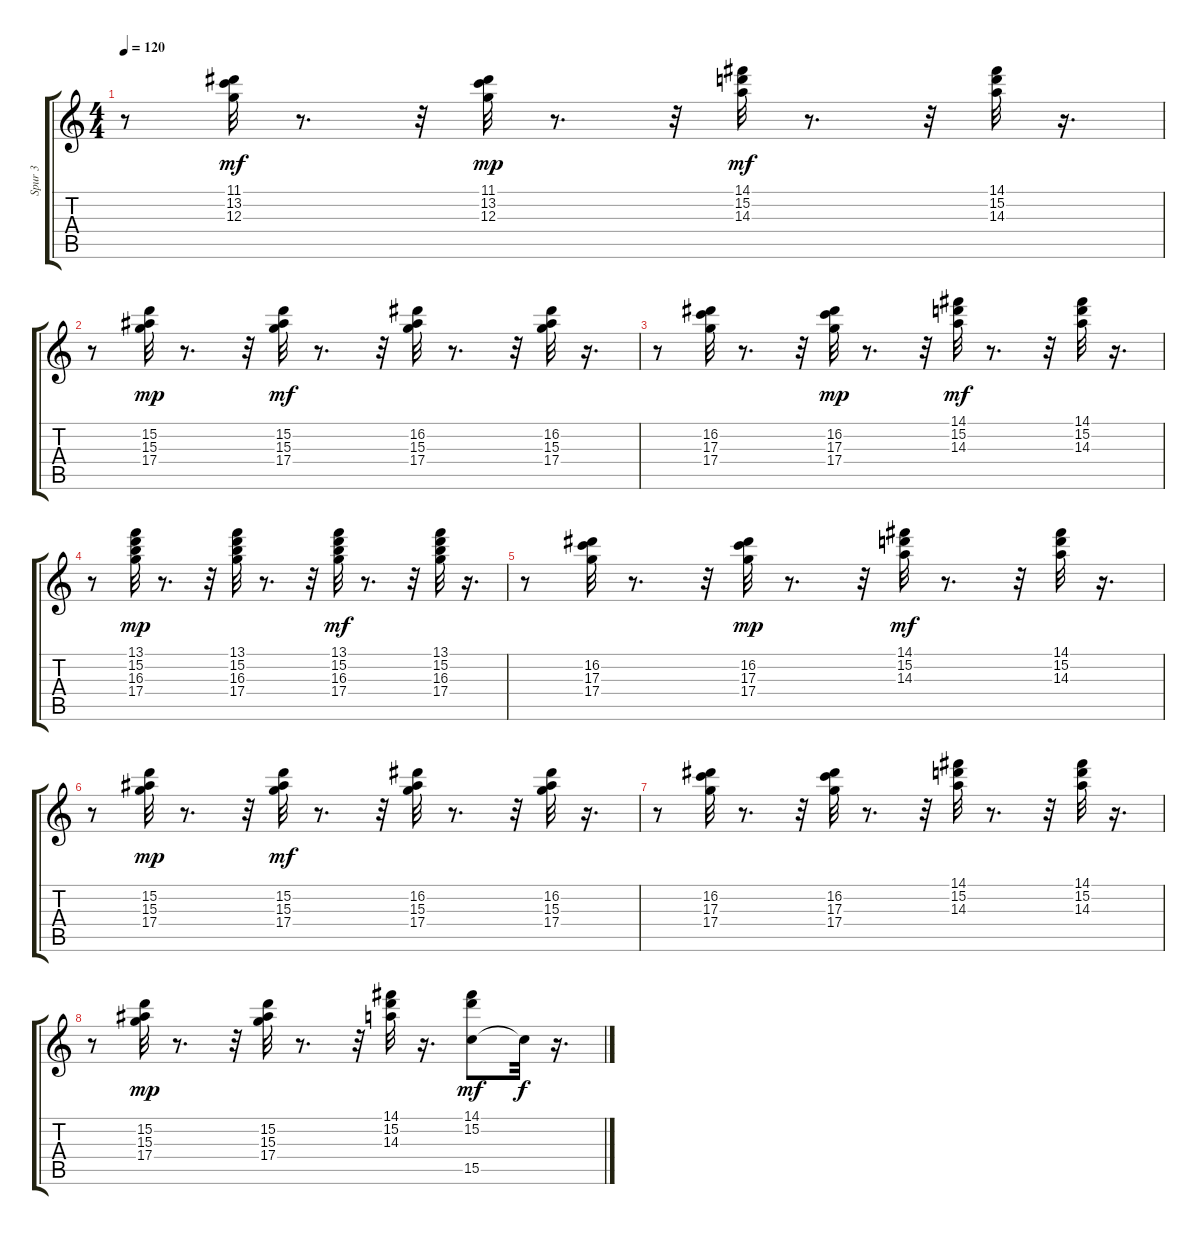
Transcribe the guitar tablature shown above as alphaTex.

\track ("Spur 3" "Spur 3") {instrument acousticguitarsteel}
\staff {score tabs}
\tuning (E4 B3 G3 D3 A2 E2) {hide}
\ts (4 4)
\tempo 120
\clef g2
\ks c
r.8{dy ff} (11.1 13.2 12.3).32{dy mf} r.8{d} r.32 (11.1 13.2 12.3).32{dy mp} r.8{d} r.32 (14.1 15.2 14.3).32{dy mf} r.8{d} r.32 (14.1 15.2 14.3).32 r.16{d} |
r.8 (15.2 15.3 17.4).32{dy mp} r.8{d} r.32 (15.2 15.3 17.4).32{dy mf} r.8{d} r.32 (16.2 15.3 17.4).32 r.8{d} r.32 (16.2 15.3 17.4).32 r.16{d} |
r.8 (16.2 17.3 17.4).32 r.8{d} r.32 (16.2 17.3 17.4).32{dy mp} r.8{d} r.32 (14.1 15.2 14.3).32{dy mf} r.8{d} r.32 (14.1 15.2 14.3).32 r.16{d} |
r.8 (13.1 15.2 16.3 17.4).32{dy mp} r.8{d} r.32 (13.1 15.2 16.3 17.4).32 r.8{d} r.32 (13.1 15.2 16.3 17.4).32{dy mf} r.8{d} r.32 (13.1 15.2 16.3 17.4).32 r.16{d} |
r.8 (16.2 17.3 17.4).32 r.8{d} r.32 (16.2 17.3 17.4).32{dy mp} r.8{d} r.32 (14.1 15.2 14.3).32{dy mf} r.8{d} r.32 (14.1 15.2 14.3).32 r.16{d} |
r.8 (15.2 15.3 17.4).32{dy mp} r.8{d} r.32 (15.2 15.3 17.4).32{dy mf} r.8{d} r.32 (16.2 15.3 17.4).32 r.8{d} r.32 (16.2 15.3 17.4).32 r.16{d} |
r.8 (16.2 17.3 17.4).32 r.8{d} r.32 (16.2 17.3 17.4).32 r.8{d} r.32 (14.1 15.2 14.3).32 r.8{d} r.32 (14.1 15.2 14.3).32 r.16{d} |
r.8 (15.2 15.3 17.4).32{dy mp} r.8{d} r.32 (15.2 15.3 17.4).32 r.8{d} r.32 (14.1 15.2 14.3).32 r.16{d} (14.1 15.2 15.5).8{dy mf} 15.5{t}.32{dy f} r.16{d}
